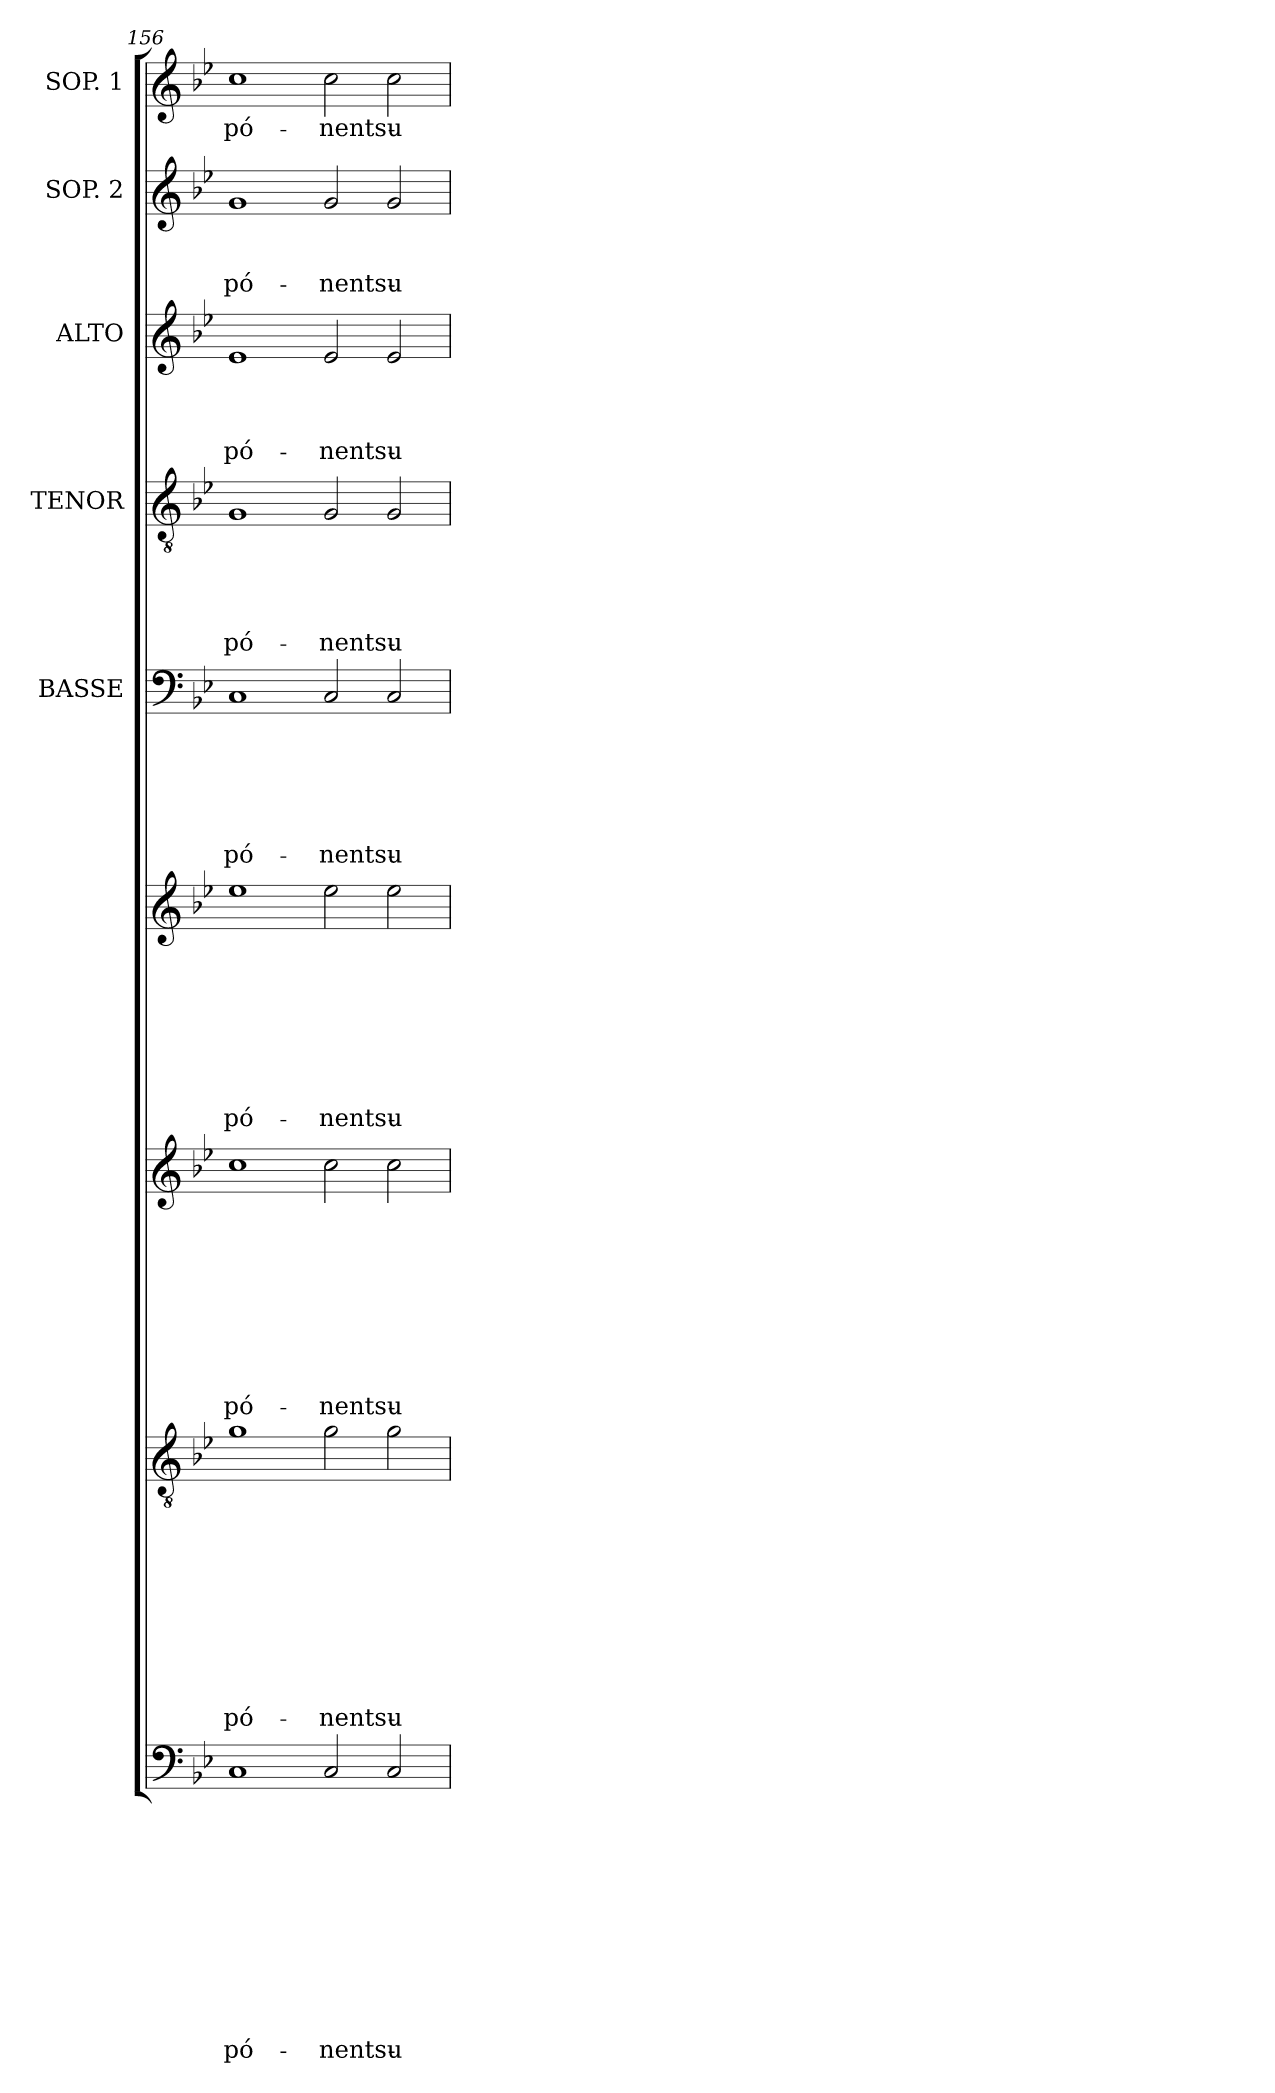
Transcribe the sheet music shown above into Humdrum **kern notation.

**kern	**text	**text	**text	**text	**text	**text	**text	**text	**text	**text	**text	**kern	**text	**text	**text	**text	**text	**text	**text	**text	**text	**text	**kern	**text	**text	**text	**text	**text	**text	**text	**text	**text	**kern	**text	**text	**text	**text	**text	**text	**text	**text	**kern	**text	**text	**text	**text	**text	**text	**kern	**text	**text	**text	**text	**text	**kern	**text	**text	**text	**text	**kern	**text	**text	**text	**kern	**text
*part9	*part9	*part9	*part9	*part9	*part9	*part9	*part9	*part9	*part9	*part9	*part9	*part8	*part8	*part8	*part8	*part8	*part8	*part8	*part8	*part8	*part8	*part8	*part7	*part7	*part7	*part7	*part7	*part7	*part7	*part7	*part7	*part7	*part6	*part6	*part6	*part6	*part6	*part6	*part6	*part6	*part6	*part5	*part5	*part5	*part5	*part5	*part5	*part5	*part4	*part4	*part4	*part4	*part4	*part4	*part3	*part3	*part3	*part3	*part3	*part2	*part2	*part2	*part2	*part1	*part1
*staff9	*staff9	*staff9	*staff9	*staff9	*staff9	*staff9	*staff9	*staff9	*staff9	*staff9	*staff9	*staff8	*staff8	*staff8	*staff8	*staff8	*staff8	*staff8	*staff8	*staff8	*staff8	*staff8	*staff7	*staff7	*staff7	*staff7	*staff7	*staff7	*staff7	*staff7	*staff7	*staff7	*staff6	*staff6	*staff6	*staff6	*staff6	*staff6	*staff6	*staff6	*staff6	*staff5	*staff5	*staff5	*staff5	*staff5	*staff5	*staff5	*staff4	*staff4	*staff4	*staff4	*staff4	*staff4	*staff3	*staff3	*staff3	*staff3	*staff3	*staff2	*staff2	*staff2	*staff2	*staff1	*staff1
*	*	*	*	*	*	*	*	*	*	*	*	*	*	*	*	*	*	*	*	*	*	*	*	*	*	*	*	*	*	*	*	*	*	*	*	*	*	*	*	*	*	*I"BASSE	*	*	*	*	*	*	*I"TENOR	*	*	*	*	*	*I"ALTO	*	*	*	*	*I"SOP. 2	*	*	*	*I"SOP. 1	*
*	*	*	*	*	*	*	*	*	*	*	*	*	*	*	*	*	*	*	*	*	*	*	*	*	*	*	*	*	*	*	*	*	*	*	*	*	*	*	*	*	*	*I'BAS.	*	*	*	*	*	*	*I'TEN.	*	*	*	*	*	*I'ALT.	*	*	*	*	*I'SOP. 2	*	*	*	*I'SOP. 1	*
*clefF4	*	*	*	*	*	*	*	*	*	*	*	*clefGv2	*	*	*	*	*	*	*	*	*	*	*clefG2	*	*	*	*	*	*	*	*	*	*clefG2	*	*	*	*	*	*	*	*	*clefF4	*	*	*	*	*	*	*clefGv2	*	*	*	*	*	*clefG2	*	*	*	*	*clefG2	*	*	*	*clefG2	*
*k[b-e-]	*	*	*	*	*	*	*	*	*	*	*	*k[b-e-]	*	*	*	*	*	*	*	*	*	*	*k[b-e-]	*	*	*	*	*	*	*	*	*	*k[b-e-]	*	*	*	*	*	*	*	*	*k[b-e-]	*	*	*	*	*	*	*k[b-e-]	*	*	*	*	*	*k[b-e-]	*	*	*	*	*k[b-e-]	*	*	*	*k[b-e-]	*
*B-:	*	*	*	*	*	*	*	*	*	*	*	*B-:	*	*	*	*	*	*	*	*	*	*	*B-:	*	*	*	*	*	*	*	*	*	*B-:	*	*	*	*	*	*	*	*	*B-:	*	*	*	*	*	*	*B-:	*	*	*	*	*	*B-:	*	*	*	*	*B-:	*	*	*	*B-:	*
=156	=156	=156	=156	=156	=156	=156	=156	=156	=156	=156	=156	=156	=156	=156	=156	=156	=156	=156	=156	=156	=156	=156	=156	=156	=156	=156	=156	=156	=156	=156	=156	=156	=156	=156	=156	=156	=156	=156	=156	=156	=156	=156	=156	=156	=156	=156	=156	=156	=156	=156	=156	=156	=156	=156	=156	=156	=156	=156	=156	=156	=156	=156	=156	=156	=156
!	!	!	!	!	!	!	!	!	!	!	!LO:LY:b	!	!	!	!	!	!	!	!	!	!	!LO:LY:b	!	!	!	!	!	!	!	!	!	!LO:LY:b	!	!	!	!	!	!	!	!	!LO:LY:b	!	!	!	!	!	!	!LO:LY:b	!	!	!	!	!	!LO:LY:b	!	!	!	!	!LO:LY:b	!	!	!	!LO:LY:b	!	!LO:LY:b
1C	.	.	.	.	.	.	.	.	.	.	-pó-	1g	.	.	.	.	.	.	.	.	.	-pó-	1cc	.	.	.	.	.	.	.	.	-pó-	1ee-	.	.	.	.	.	.	.	-pó-	1C	.	.	.	.	.	-pó-	1G	.	.	.	.	-pó-	1e-	.	.	.	-pó-	1g	.	.	-pó-	1cc	-pó-
!	!	!	!	!	!	!	!	!	!	!	!LO:LY:b	!	!	!	!	!	!	!	!	!	!	!LO:LY:b	!	!	!	!	!	!	!	!	!	!LO:LY:b	!	!	!	!	!	!	!	!	!LO:LY:b	!	!	!	!	!	!	!LO:LY:b	!	!	!	!	!	!LO:LY:b	!	!	!	!	!LO:LY:b	!	!	!	!LO:LY:b	!	!LO:LY:b
2C/	.	.	.	.	.	.	.	.	.	.	-nentsu-	2g\	.	.	.	.	.	.	.	.	.	-nentsu-	2cc\	.	.	.	.	.	.	.	.	-nentsu-	2ee-\	.	.	.	.	.	.	.	-nentsu-	2C/	.	.	.	.	.	-nentsu-	2G/	.	.	.	.	-nentsu-	2e-/	.	.	.	-nentsu-	2g/	.	.	-nentsu-	2cc\	-nentsu-
2C/	.	.	.	.	.	.	.	.	.	.	.	2g\	.	.	.	.	.	.	.	.	.	.	2cc\	.	.	.	.	.	.	.	.	.	2ee-\	.	.	.	.	.	.	.	.	2C/	.	.	.	.	.	.	2G/	.	.	.	.	.	2e-/	.	.	.	.	2g/	.	.	.	2cc\	.
=	=	=	=	=	=	=	=	=	=	=	=	=	=	=	=	=	=	=	=	=	=	=	=	=	=	=	=	=	=	=	=	=	=	=	=	=	=	=	=	=	=	=	=	=	=	=	=	=	=	=	=	=	=	=	=	=	=	=	=	=	=	=	=	=	=
*-	*-	*-	*-	*-	*-	*-	*-	*-	*-	*-	*-	*-	*-	*-	*-	*-	*-	*-	*-	*-	*-	*-	*-	*-	*-	*-	*-	*-	*-	*-	*-	*-	*-	*-	*-	*-	*-	*-	*-	*-	*-	*-	*-	*-	*-	*-	*-	*-	*-	*-	*-	*-	*-	*-	*-	*-	*-	*-	*-	*-	*-	*-	*-	*-	*-
